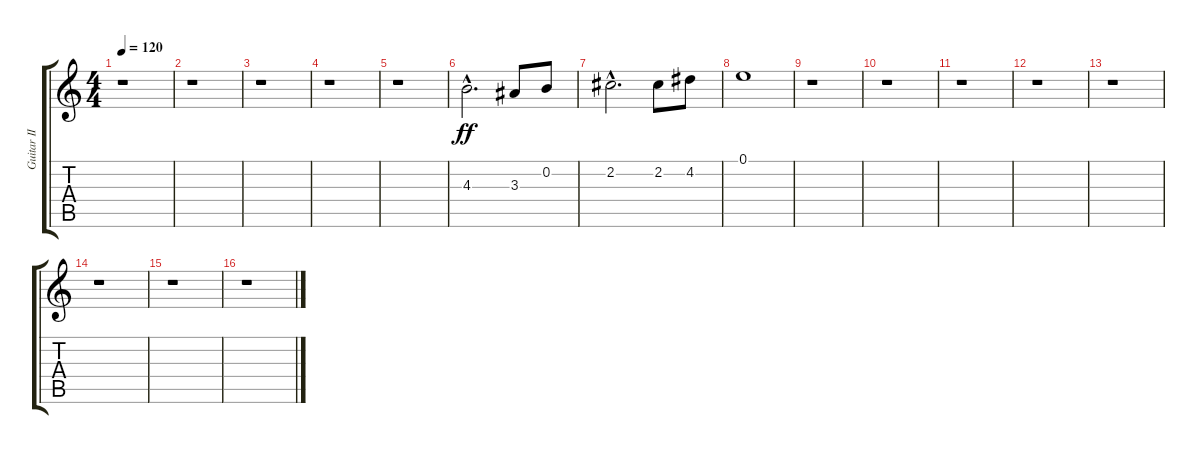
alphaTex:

\track ("Guitar II" "Guitar II") {instrument acousticguitarsteel}
\staff {score tabs}
\tuning (E4 B3 G3 D3 A2 E2) {hide}
\ts (4 4)
\tempo 120
\clef g2
\ks c
r.1{dy ff} |
r.1 |
r.1 |
r.1 |
r.1 |
4.3{hac}.2{d} 3.3.8 0.2.8 |
2.2{hac}.2{d} 2.2.8 4.2.8 |
0.1.1 |
r.1 |
r.1 |
r.1 |
r.1 |
r.1 |
r.1 |
r.1 |
r.1
